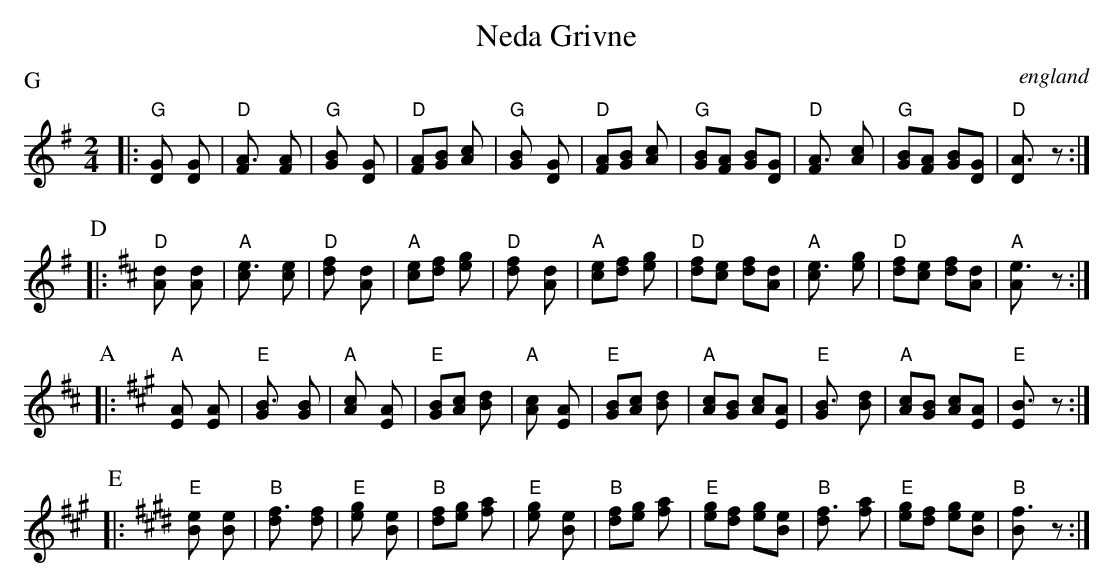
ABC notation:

X:1
T: Neda Grivne
O:england
M: 2/4
L: 1/8
P: G
K: G
|: "G"[G2D] [G2D] | "D"[A3F] [AF] \
| "G"[B2G] [G2D] | "D"[AF][BG] [c2A] \
| "G"[B2G] [G2D] | "D"[AF][BG] [c2A] \
| "G"[BG][AF] [BG][GD] | "D"[A3F] [cA] \
| "G"[BG][AF] [BG][GD] | "D"[A3D] z :|
P: D
K: D
|: "D"[d2A] [d2A] | "A"[e3c] [ec] \
| "D"[f2d] [d2A] | "A"[ec][fd] [g2e] \
| "D"[f2d] [d2A] | "A"[ec][fd] [g2e] \
| "D"[fd][ec] [fd][dA] | "A"[e3c] [ge] \
| "D"[fd][ec] [fd][dA] | "A"[e3A] z :|
P: A
K: A
|: "A"[A2E] [A2E] | "E"[B3G] [BG] \
| "A"[c2A] [A2E] | "E"[BG][cA] [d2B] \
| "A"[c2A] [A2E] | "E"[BG][cA] [d2B] \
| "A"[cA][BG] [cA][AE] | "E"[B3G] [dB] \
| "A"[cA][BG] [cA][AE] | "E"[B3E] z :|
P: E
K: E
|: "E"[e2B] [e2B] | "B"[f3d] [fd] \
| "E"[g2e] [e2B] | "B"[fd][ge] [a2f] \
| "E"[g2e] [e2B] | "B"[fd][ge] [a2f] \
| "E"[ge][fd] [ge][eB] | "B"[f3d] [af] \
| "E"[ge][fd] [ge][eB] | "B"[f3B] z :|
